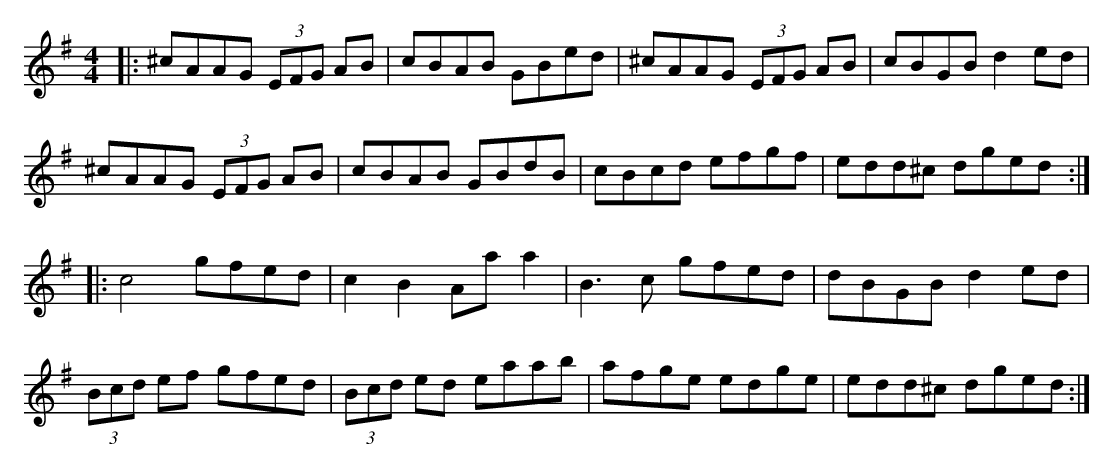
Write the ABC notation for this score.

X:1
M:4/4
K:Ador
|:^cAAG (3EFG AB|cBAB GBed|^cAAG (3EFG AB|cBGB d2 ed|
^cAAG (3EFG AB|cBAB GBdB|cBcd efgf|edd^c dged:|
|:c4 gfed|c2 B2 Aaa2|B3c gfed|dBGB d2 ed|
(3Bcd ef gfed|(3Bcd ed eaab|afge edge|edd^c dged:|
